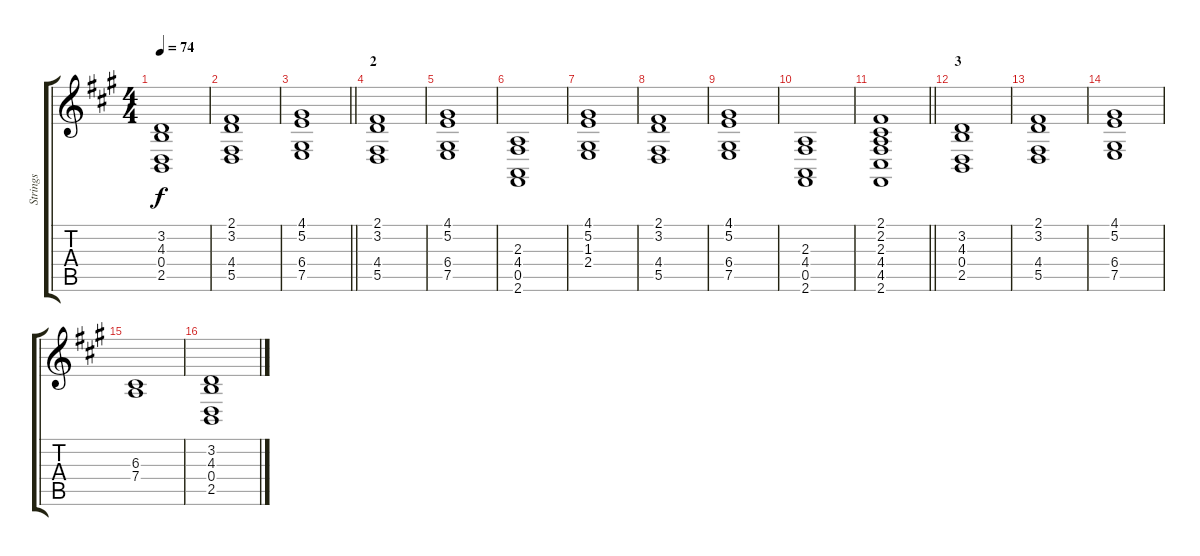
\track ("Strings" "Strings") {instrument stringensemble1}
\staff {score tabs}
\tuning (E4 B3 G3 D3 A2 E2) {hide}
\ts (4 4)
\tempo 74
\clef g2
\ks a
(3.2 4.3 0.4 2.5).1{dy f} |
(2.1 3.2 4.4 5.5).1 |
\barLineRight lightlight
(4.1 5.2 6.4 7.5).1 |
\section ("" "2")
(2.1 3.2 4.4 5.5).1 |
(4.1 5.2 6.4 7.5).1 |
(2.3 4.4 0.5 2.6).1 |
(4.1 5.2 1.3 2.4).1 |
(2.1 3.2 4.4 5.5).1 |
(4.1 5.2 6.4 7.5).1 |
(2.3 4.4 0.5 2.6).1 |
\barLineRight lightlight
(2.1 2.2 2.3 4.4 4.5 2.6).1 |
\section ("" "3")
(3.2 4.3 0.4 2.5).1 |
(2.1 3.2 4.4 5.5).1 |
(4.1 5.2 6.4 7.5).1 |
(6.3 7.4).1 |
(3.2 4.3 0.4 2.5).1
